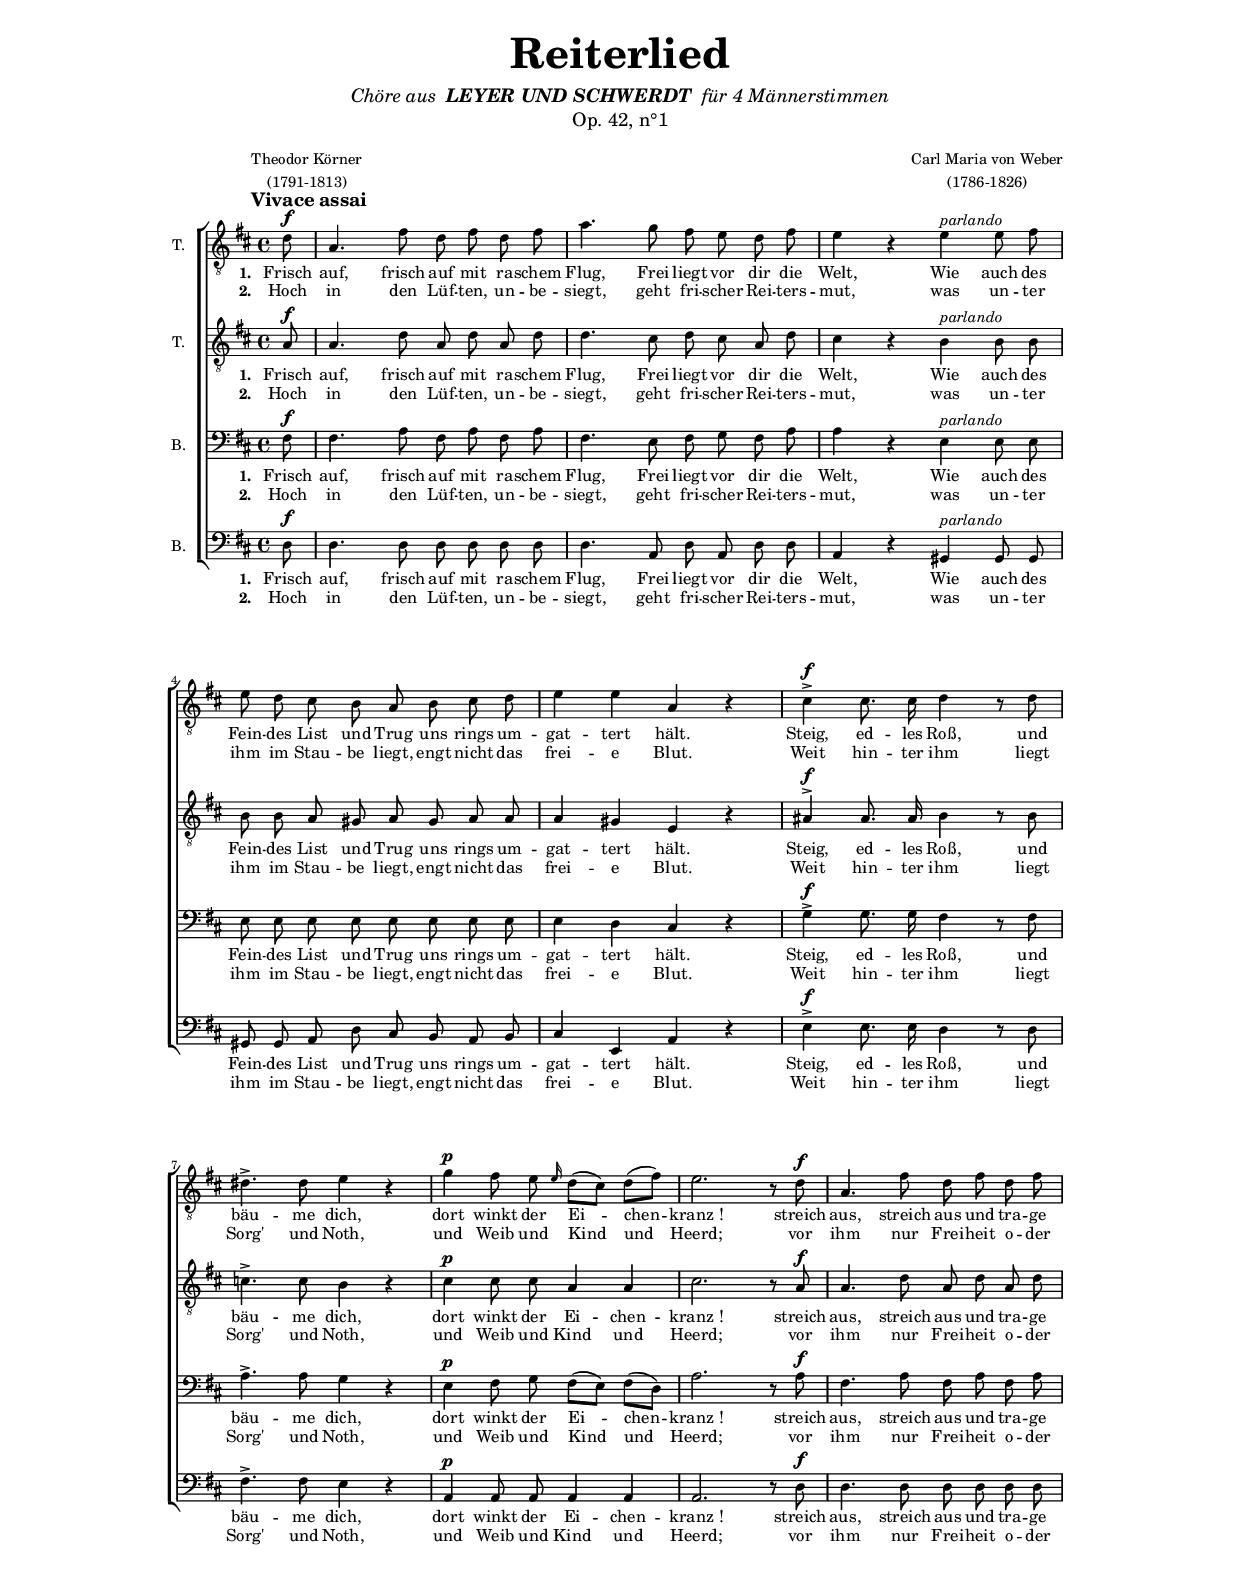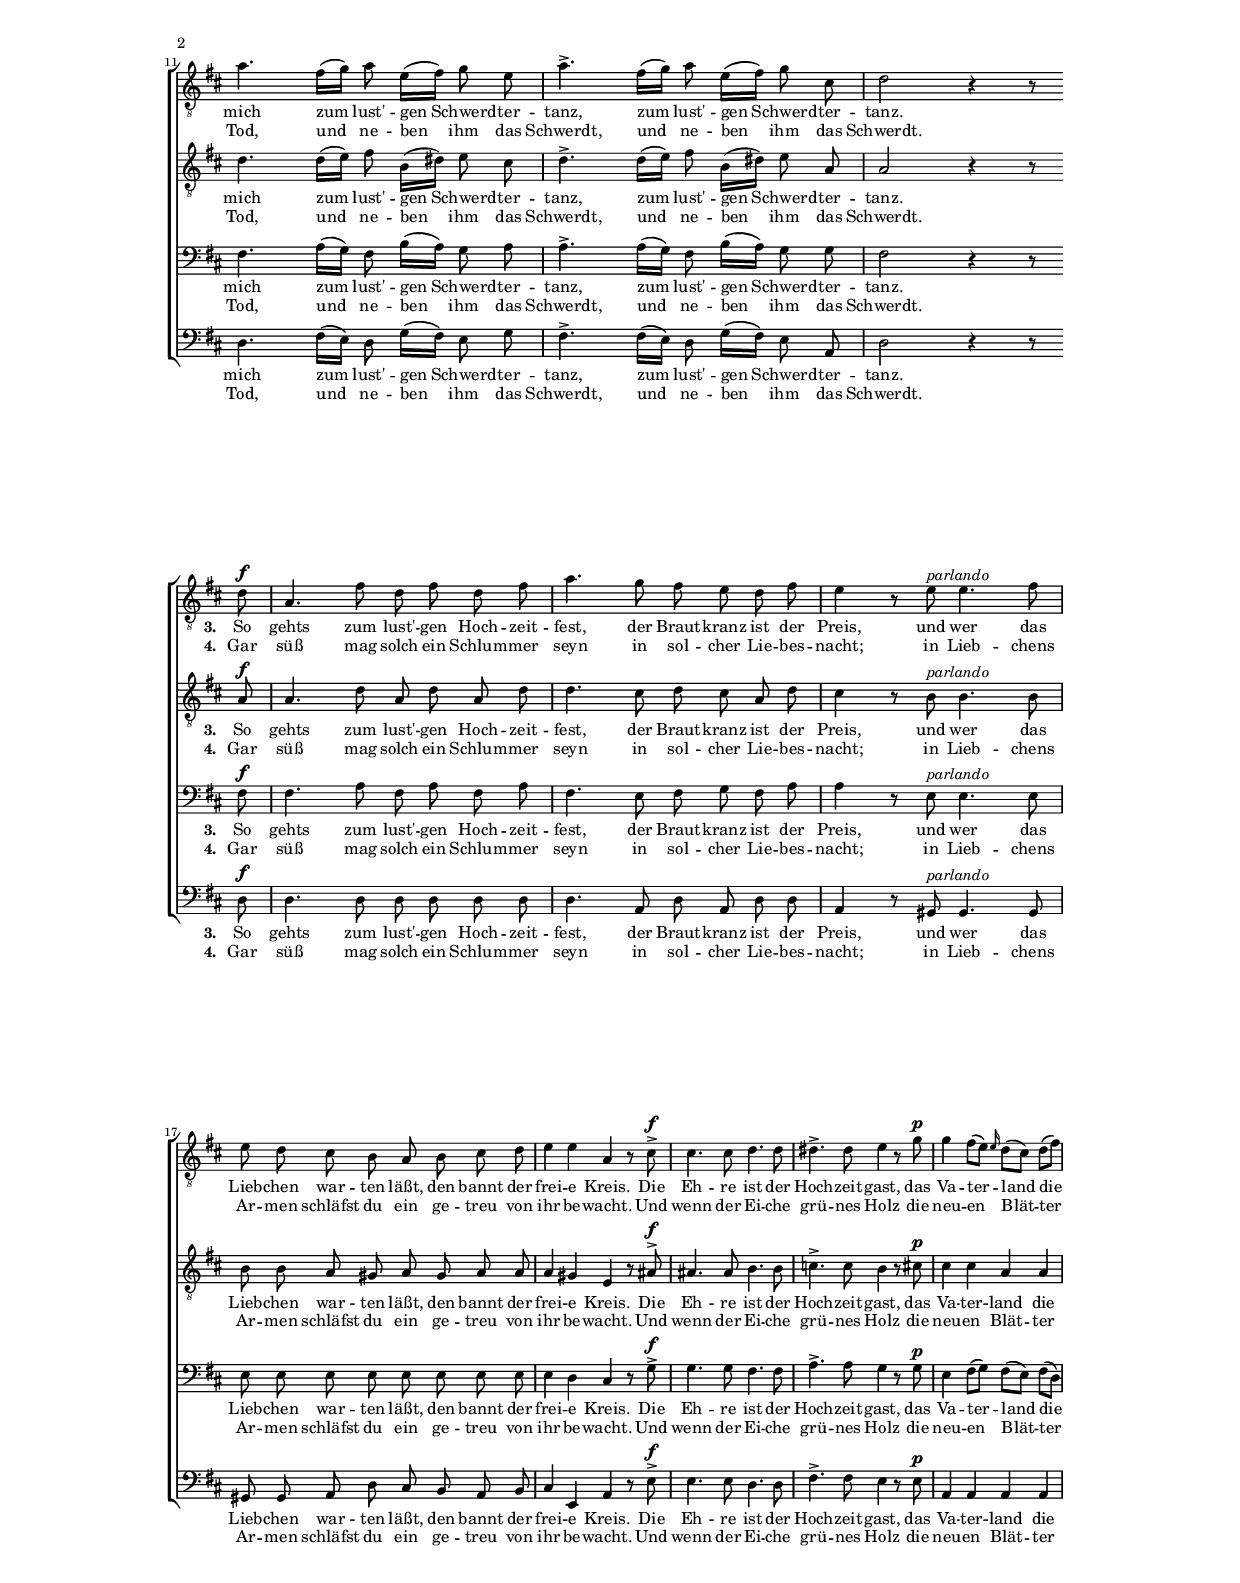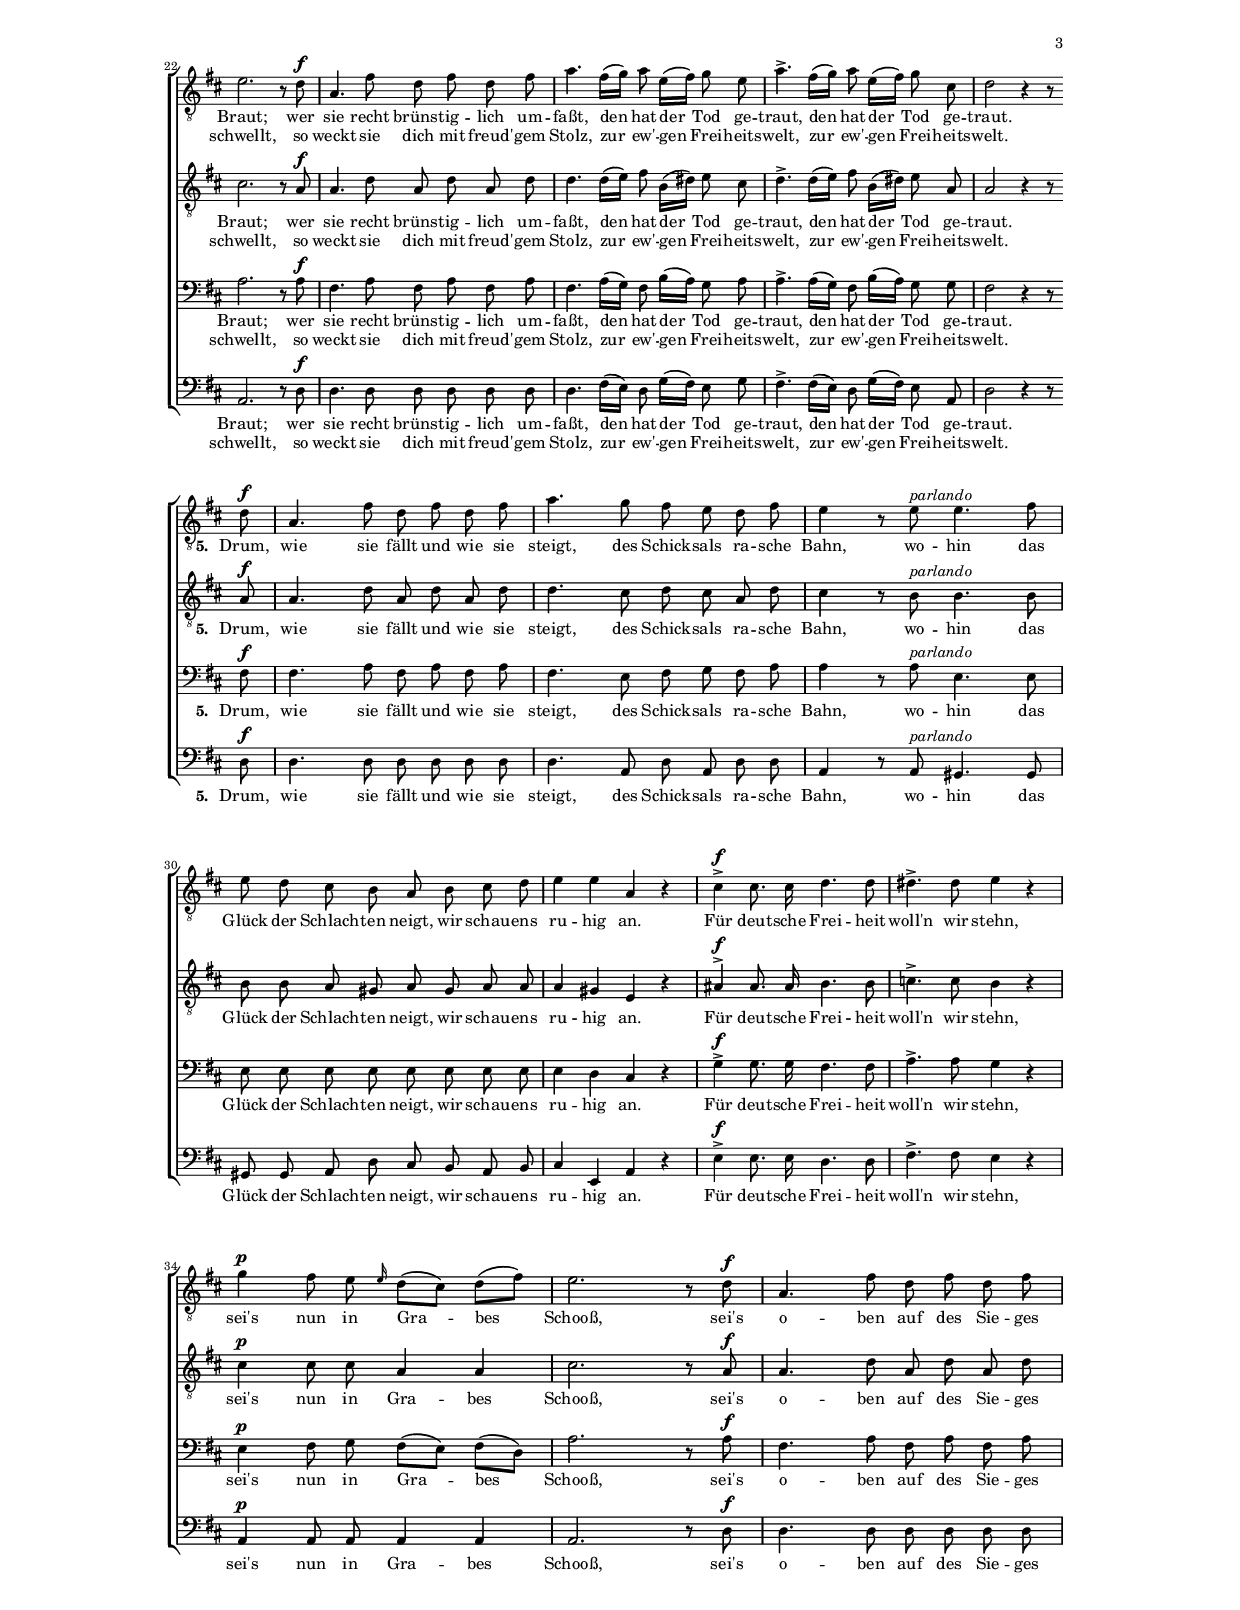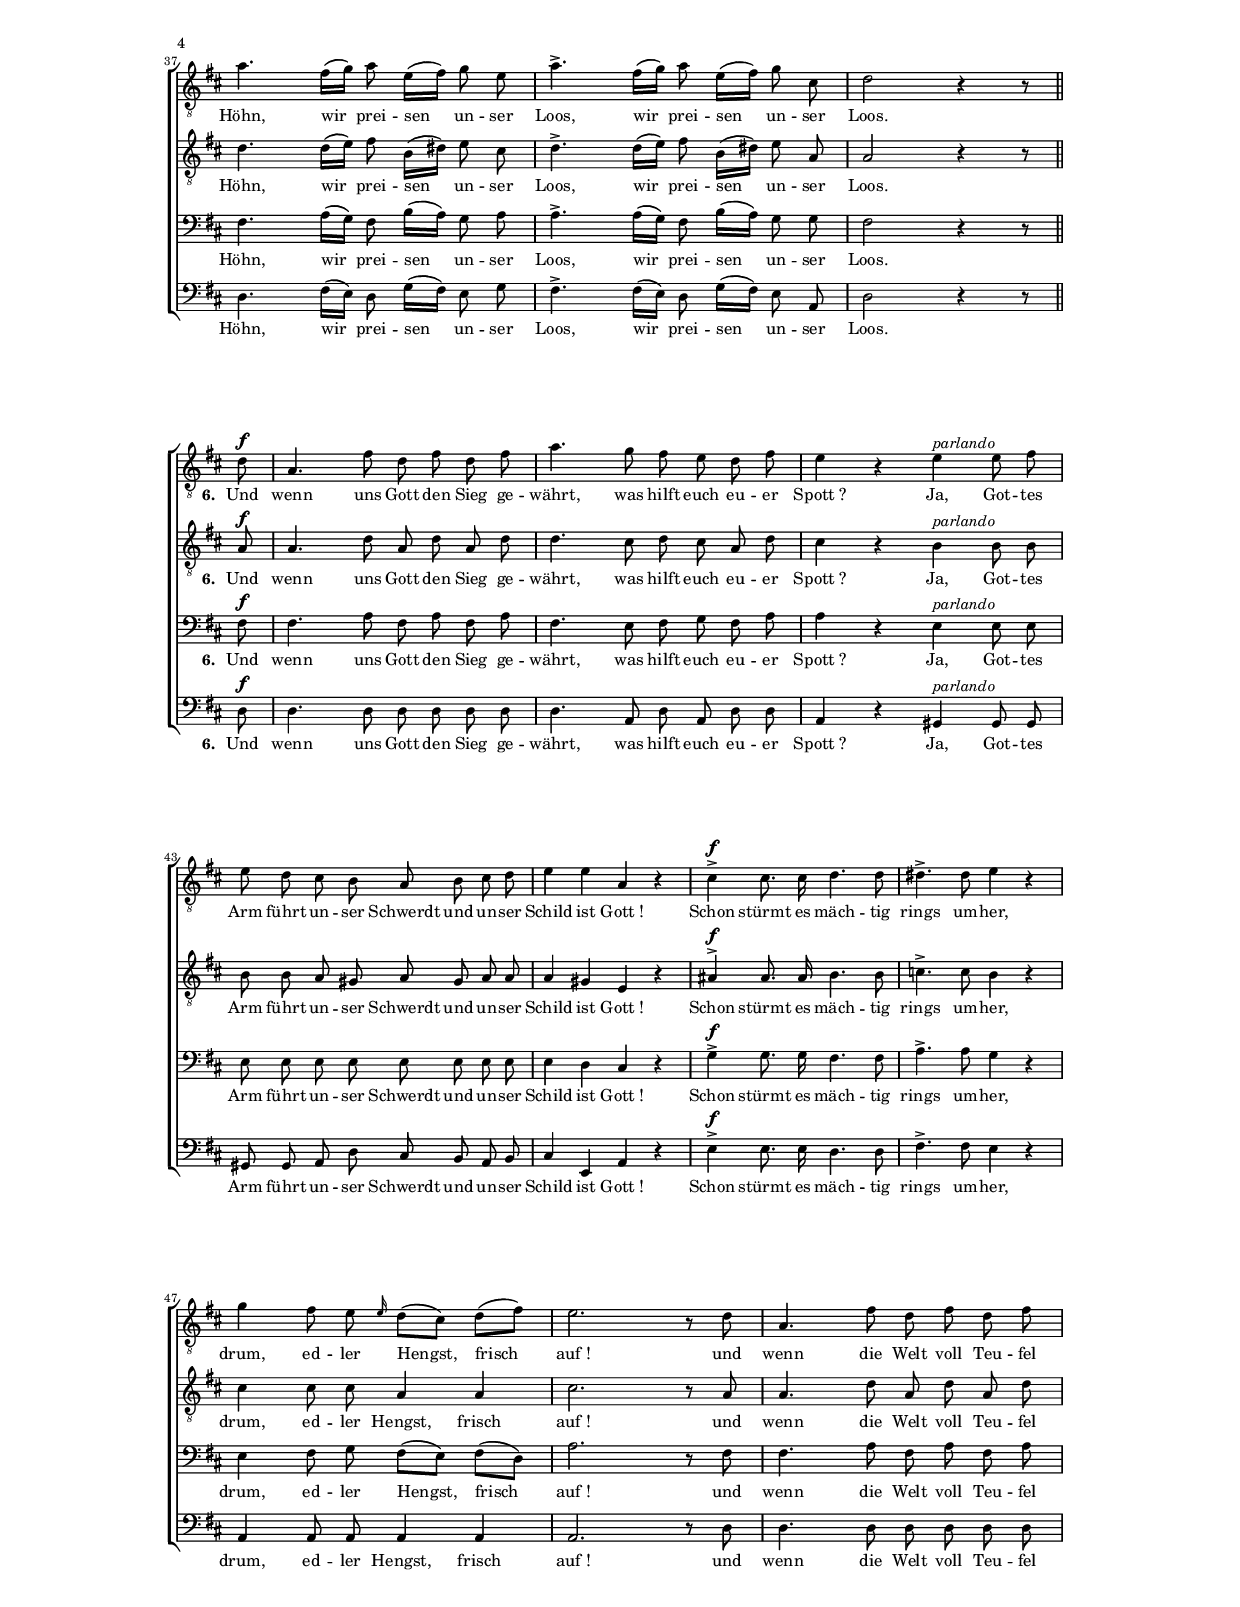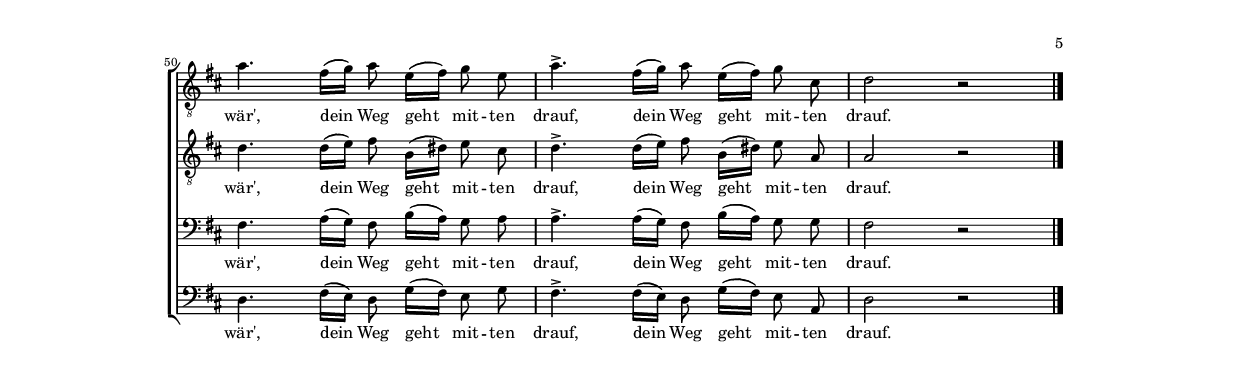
\version "2.12.3"

%---------------------------------------------------------------------------
%
%---------------------------------------------------------------------------

\paper {
	line-width = 15\cm
	top-margin = 1.2\cm
	bottom-margin = 2.4\cm
	after-title-space = 4\cm
	indent = 0.5\cm
	% annotate-spacing = ##t

}

#(set-global-staff-size 13)
#(ly:set-option 'point-and-click #f)

%---------------------------------------------------------------------------
%
%---------------------------------------------------------------------------

\header {
	title = \markup \center-column {
		\pad-markup #3 \fontsize #+5 {
			"Reiterlied"
		}
	}
	subtitle = \markup \center-column {
		\fontsize #+1 \medium \italic {
			\line { "Chöre aus" \bold " LEYER UND SCHWERDT" \medium " für 4 Männerstimmen" }
			\line { \upright "Op. 42, n°1" }
		}
	}
	poet = \markup {
		\hspace #11 \center-column {
			"Theodor Körner"
			"(1791-1813)"
		}
	}
	composer = \markup {
		\pad-to-box #'(0 . 0) #'(0 . 5)
		\center-column {
			"Carl Maria von Weber"
			"(1786-1826)"
		}
	}
}

%---------------------------------------------------------------------------
%
%---------------------------------------------------------------------------

global = {
	\time 4/4
	\key d \major
	\override DynamicTextSpanner #'dash-period = #-1.0
	% \override Score.Hairpin #'to-barline = ##f
}
print = {
	\autoBeamOff
	\dynamicUp
}
mid = {
	\tempo 4=105
}

parl = \markup { \italic { parlando } }
cres = \markup { \italic { cresc. } }

%---------------------------------------------------------------------------
%	NOTES
%---------------------------------------------------------------------------

TenI = \relative c' {
	\set Staff.instrumentName = #"T. "
	\clef "treble_8"
	
	\mark \markup { \bold \pad-to-box #'(0 . 0) #'(-4 . 0) { Vivace assai } }
	
	\bar "|:"
	\partial 8 d8\f
	a4. fis'8 d fis d fis
	a4. g8 fis e d fis
	e4 r e^\parl e8 fis
	e8 d cis b a b cis d
	e4 e a, r
	cis4^\accent\f cis8. cis16 d4 r8 d
	dis4.^\accent dis8 e4 r
	g4\p fis8 e \grace e16 d8([ cis]) d([ fis])
	e2. r8 d\f
	a4. fis'8 d fis d fis
	a4. fis16([ g]) a8 e16([ fis]) g8 e
	a4.^\accent fis16([ g]) a8 e16([ fis]) g8 cis,
	d2 r4 r8 \bar ":|:" \break d8\f
	
	a4. fis'8 d fis d fis
	a4. g8 fis e d fis
	e4 r8 e^\parl e4. fis8
	e8 d cis b a b cis d
	e4 e a, r8 cis^\accent\f
	cis4. cis8 d4. d8
	dis4.^\accent dis8 e4 r8 g8\p
	g4 fis8([ e]) \grace e16 d8([ cis]) d([ fis])
	e2. r8 d\f
	a4. fis'8 d fis d fis
	a4. fis16([ g]) a8 e16([ fis]) g8 e
	a4.^\accent fis16([ g]) a8 e16([ fis]) g8 cis,
	d2 r4 r8 \bar ":|" \break d8\f
	
	a4. fis'8 d fis d fis
	a4. g8 fis e d fis
	e4 r8 e^\parl e4. fis8 \break
	e8 d cis b a b cis d
	e4 e a, r
	cis4^\accent\f cis8. cis16 d4. d8
	dis4.^\accent dis8 e4 r \break
	g4\p fis8 e \grace e16 d8([ cis]) d([ fis])
	e2. r8 d\f
	a4. fis'8 d fis d fis \break
	a4. fis16([ g]) a8 e16([ fis]) g8 e
	a4.^\accent fis16([ g]) a8 e16([ fis]) g8 cis,
	d2 r4 r8 \bar "||" \break d8\f
	
	a4. fis'8 d fis d fis
	a4. g8 fis e d fis
	e4 r e^\parl e8 fis \break
	e8 d cis b a b cis d
	e4 e a, r
	cis4^\accent\f cis8. cis16 d4. d8
	dis4.^\accent dis8 e4 r \break
	g4 fis8 e \grace e16 d8([ cis]) d([ fis])
	e2. r8 d 
	a4. fis'8 d fis d fis \break
	a4. fis16([ g]) a8 e16([ fis]) g8 e
	a4.^\accent fis16([ g]) a8 e16([ fis]) g8 cis,
	d2 r2 \bar "|."
}

TenII = \relative c' {
	\set Staff.instrumentName = #"T. "
	\clef "treble_8"

	\bar "|:"
	\partial 8 a8\f
	a4. d8 a d a d
	d4. cis8 d cis a d
	cis4 r b^\parl b8 b
	b8 b a gis a gis a a
	a4 gis e r
	ais^\accent\f ais8. ais16 b4 r8 b
	c4.^\accent c8 b4 r
	cis4\p cis8 cis a4 a
	cis2. r8 a\f
	a4. d8 a d a d
	d4. d16([ e]) fis8 b,16([ dis]) e8 cis
	d4.^\accent d16([ e]) fis8 b,16([ dis]) e8 a,
	a2 r4 r8 \bar ":|:" a8\f
	
	a4. d8 a d a d
	d4. cis8 d cis a d
	cis4 r8 b^\parl b4. b8
	b8 b a gis a gis a a
	a4 gis e r8 ais^\accent\f
	ais4. ais8 b4. b8
	c4.^\accent c8 b4 r8 cis\p
	cis4 cis a a
	cis2. r8 a\f
	a4. d8 a d a d
	d4. d16([ e]) fis8 b,16([ dis]) e8 cis
	d4.^\accent d16([ e]) fis8 b,16([ dis]) e8 a,
	a2 r4 r8 \bar ":|" a8\f
	
	a4. d8 a d a d
	d4. cis8 d cis a d
	cis4 r8 b^\parl b4. b8
	b8 b a gis a gis a a
	a4 gis e r
	ais4^\accent\f ais8. ais16 b4. b8
	c4.^\accent c8 b4 r
	cis4\p cis8 cis a4 a
	cis2. r8 a\f
	a4. d8 a d a d
	d4. d16([ e]) fis8 b,16([ dis]) e8 cis
	d4.^\accent d16([ e]) fis8 b,16([ dis]) e8 a,
	a2 r4 r8 \bar "||" a8\f
	
	a4. d8 a d a d
	d4. cis8 d cis a d
	cis4 r b^\parl b8 b
	b8 b a gis a gis a a
	a4 gis e r
	ais^\accent\f ais8. ais16 b4. b8
	c4.^\accent c8 b4 r
	cis4 cis8 cis a4 a
	cis2. r8 a
	a4. d8 a d a d
	d4. d16([ e]) fis8 b,16([ dis]) e8 cis
	d4.^\accent d16([ e]) fis8 b,16([ dis]) e8 a,
	a2 r2 \bar "|."
}

BasI = \relative c {
	\set Staff.instrumentName = #"B. "
	\clef bass

	\bar "|:"
	\partial 8 fis8\f
	fis4. a8 fis a fis a
	fis4. e8 fis g fis a
	a4 r e^\parl e8 e
	e8 e e e e e e e
	e4 d cis r
	g'^\accent\f g8. g16 fis4 r8 fis
	a4.^\accent a8 g4 r
	e4\p fis8 g fis8([ e]) fis([ d])
	a'2. r8 a\f
	fis4. a8 fis a fis a
	fis4. a16([ g]) fis8 b16([ a]) g8 a
	a4.^\accent a16([ g]) fis8 b16([ a]) g8 g
	fis2 r4 r8 \bar ":|:" fis8\f
	
	fis4. a8 fis a fis a
	fis4. e8 fis g fis a
	a4 r8 e^\parl e4. e8
	e8 e e e e e e e
	e4 d cis r8 g'^\accent\f
	g4. g8 fis4. fis8
	a4.^\accent a8 g4 r8 g\p
	e4 fis8([ g]) fis([ e]) fis([ d])
	a'2. r8 a\f
	fis4. a8 fis a fis a
	fis4. a16([ g]) fis8 b16([ a]) g8 a
	a4.^\accent a16([ g]) fis8 b16([ a]) g8 g
	fis2 r4 r8 \bar ":|" fis8\f
	
	fis4. a8 fis a fis a
	fis4. e8 fis g fis a
	a4 r8 a^\parl e4. e8
	e8 e e e e e e e
	e4 d cis r
	g'4^\accent\f g8. g16 fis4. fis8
	a4.^\accent a8 g4 r
	e4\p fis8 g fis8([ e]) fis([ d])
	a'2. r8 a\f
	fis4. a8 fis a fis a
	fis4. a16([ g]) fis8 b16([ a]) g8 a
	a4.^\accent a16([ g]) fis8 b16([ a]) g8 g
	fis2 r4 r8 \bar "||" fis8\f
	
	fis4. a8 fis a fis a
	fis4. e8 fis g fis a
	a4 r e^\parl e8 e
	e8 e e e e e e e
	e4 d cis r
	g'4^\accent\f g8. g16 fis4. fis8
	a4.^\accent a8 g4 r
	e4 fis8 g fis8([ e]) fis([ d])
	a'2. r8 fis
	fis4. a8 fis a fis a
	fis4. a16([ g]) fis8 b16([ a]) g8 a
	a4.^\accent a16([ g]) fis8 b16([ a]) g8 g
	fis2 r2 \bar "|."
}

BasII = \relative c {
	\clef bass
	\set Staff.instrumentName = #"B. "

	\bar "|:"
	\partial 8 d8\f
	d4. d8 d d d d
	d4. a8 d a d d
	a4 r gis^\parl gis8 gis
	gis8 gis a d cis b a b
	cis4 e, a r
	e'4^\accent\f e8. e16 d4 r8 d
	fis4.^\accent fis8 e4 r
	a,4\p a8 a a4 a
	a2. r8 d\f
	d4. d8 d d d d
	d4. fis16([ e]) d8 g16([ fis]) e8 g
	fis4.^\accent fis16([ e]) d8 g16([ fis]) e8 a,
	d2 r4 r8 \bar ":|:" d8\f

	d4. d8 d d d d
	d4. a8 d a d d
	a4 r8 gis^\parl gis4. gis8
	gis8 gis a d cis b a b
	cis4 e, a r8 e'^\accent\f
	e4. e8 d4. d8
	fis4.^\accent fis8 e4 r8 e\p
	a,4 a a a
	a2. r8 d\f
	d4. d8 d d d d
	d4. fis16([ e]) d8 g16([ fis]) e8 g
	fis4.^\accent fis16([ e]) d8 g16([ fis]) e8 a,
	d2 r4 r8 \bar ":|" d8\f
	
	d4. d8 d d d d
	d4. a8 d a d d
	a4 r8 a^\parl gis4. gis8
	gis8 gis a d cis b a b
	cis4 e, a r
	e'4^\accent\f e8. e16 d4. d8
	fis4.^\accent fis8 e4 r
	a,4\p a8 a a4 a
	a2. r8 d\f
	d4. d8 d d d d
	d4. fis16([ e]) d8 g16([ fis]) e8 g
	fis4.^\accent fis16([ e]) d8 g16([ fis]) e8 a,
	d2 r4 r8 \bar "||" d8\f
	
	d4. d8 d d d d
	d4. a8 d a d d
	a4 r gis^\parl gis8 gis
	gis8 gis a d cis b a b
	cis4 e, a r
	e'4^\accent\f e8. e16 d4. d8
	fis4.^\accent fis8 e4 r
	a,4 a8 a a4 a
	a2. r8 d
	d4. d8 d d d d
	d4. fis16([ e]) d8 g16([ fis]) e8 g
	fis4.^\accent fis16([ e]) d8 g16([ fis]) e8 a,
	d2 r2 \bar "|."
}


%---------------------------------------------------------------------------
%	LYRICS
%---------------------------------------------------------------------------

texteA = \lyricmode {
	\set stanza = #"1. "
	Frisch auf, frisch auf mit ra -- schem Flug,
	Frei liegt vor dir die Welt,
	Wie auch des Fein -- des List und Trug
	uns rings um -- gat -- tert hält.
	Steig, ed -- les Roß, und bäu -- me dich,
	dort winkt der Ei -- chen -- kranz_!
	streich aus, streich aus und tra -- ge mich
	zum lust' -- gen Schwerd -- ter -- tanz,
	zum lust' -- gen Schwerd -- ter -- tanz.
	\set stanza = #"3. "
	So gehts zum lust' -- gen Hoch -- zeit -- fest,
	der Braut -- kranz ist der Preis,
	und wer das Lieb -- chen war -- ten läßt,
	den bannt der frei -- e Kreis.
	Die Eh -- re ist der Hoch -- zeit -- gast,
	das Va -- ter -- land die Braut;
	wer sie recht brünst -- ig -- lich um -- faßt,
	den hat der Tod ge -- traut,
	den hat der Tod ge -- traut.
	\set stanza = #"5. "
	Drum, wie sie fällt und wie sie steigt,
	des Schick -- sals ra -- sche Bahn,
	wo -- hin das Glück der Schlach -- ten neigt,
	wir schau -- ens ru -- hig an.
	Für deut -- sche Frei -- heit woll'n wir stehn,
	sei's nun in Gra -- bes Schooß,
	sei's o -- ben auf des Sie -- ges Höhn,
	wir prei -- sen un -- ser Loos,
	wir prei -- sen un -- ser Loos.
	\set stanza = #"6. "
	Und wenn uns Gott den Sieg ge -- währt,
	was hilft euch eu -- er Spott_?
	Ja, Got -- tes Arm führt un -- ser Schwerdt
	und un -- ser Schild ist Gott_!
	Schon stürmt es mäch -- tig rings um -- her,
	drum, ed -- ler Hengst, frisch auf_!
	und wenn die Welt voll Teu -- fel wär',
	dein Weg geht mit -- ten drauf,
	dein Weg geht mit -- ten drauf.
}
texteB = \lyricmode {
	\set stanza = #"2. "
	Hoch in den Lüf -- ten, un -- be -- siegt,
	geht fri -- scher Rei -- ters -- mut,
	was un -- ter ihm im Stau -- be liegt,
	engt nicht das frei -- e Blut.
	Weit hin -- ter ihm liegt Sorg' und Noth,
	und Weib und Kind und Heerd;
	vor ihm nur Frei -- heit o -- der Tod,
	und ne -- ben ihm das Schwerdt,
	und ne -- ben ihm das Schwerdt.
	\set stanza = #"4. "
	Gar süß mag solch ein Schlum -- mer seyn
	in sol -- cher Lie -- bes -- nacht;
	in Lieb -- chens Ar -- men schläfst du ein
	ge -- treu von ihr be -- wacht.
	Und wenn der Ei -- che grü -- nes Holz
	die neu -- en Blät -- ter schwellt,
	so weckt sie dich mit freud' -- gem Stolz,
	zur ew' -- gen Frei -- heits -- welt,
	zur ew' -- gen Frei -- heits -- welt.
}

%---------------------------------------------------------------------------
%	MIDI OUTPUT
%---------------------------------------------------------------------------

\score {
	<<
	\new Staff = "TenI" { \set Staff.midiInstrument = "Clarinet" \global \mid \TenI }
	\new Staff = "TenII" { \set Staff.midiInstrument = "oboe" \global \mid \TenII }
	\new Staff = "BasI" { \set Staff.midiInstrument = "french horn" \global \mid \BasI }
	\new Staff = "BasII" { \set Staff.midiInstrument = "bassoon" \global \mid \BasII }
	>>
	\midi { \context { \Voice \remove "Dynamic_performer" } }
}

%---------------------------------------------------------------------------
%	SHEET OUTPUT
%---------------------------------------------------------------------------

\score {
	\new ChoirStaff <<
		\new Voice = "T.I" << \global \print \TenI >>
		\new Lyrics \lyricsto "T.I" { \texteA }
		\new Lyrics \lyricsto "T.I" { \texteB }
		\new Voice = "T.II" << \global \print \TenII >>
		\new Lyrics \lyricsto "T.II" { \texteA }
		\new Lyrics \lyricsto "T.II" { \texteB }
		\new Voice = "B.I" << \global \print \BasI >>
		\new Lyrics \lyricsto "B.I" { \texteA }
		\new Lyrics \lyricsto "B.I" { \texteB }
		\new Voice = "B.II" << \global \print \BasII >>
		\new Lyrics \lyricsto "B.II" { \texteA }
		\new Lyrics \lyricsto "B.II" { \texteB }
	>>
	\layout  { }
}

%---------------------------------------------------------------------------
%	ADDITIONAL VERSES
%---------------------------------------------------------------------------

% \markup {
	% \pad-to-box #'(0 . 0) #'(0 . 15)
	% \fill-line
	% \fontsize #+1 {
		% \hspace #0.5 % décalage par rapport à la marge de gauche
		% \column {
			% \line {
				% \bold "2."
				% \column {

				% }
			% }
		% }
		% \hspace #0.1  % ajout d'espace horizontal entre les colonnes
		% \column {
			% \line {
				% \bold "3."
				% \column {

				% }
			% }
		% }
	% \hspace #0.5 % décalage par rapport à la marge de droite
	% }
% }